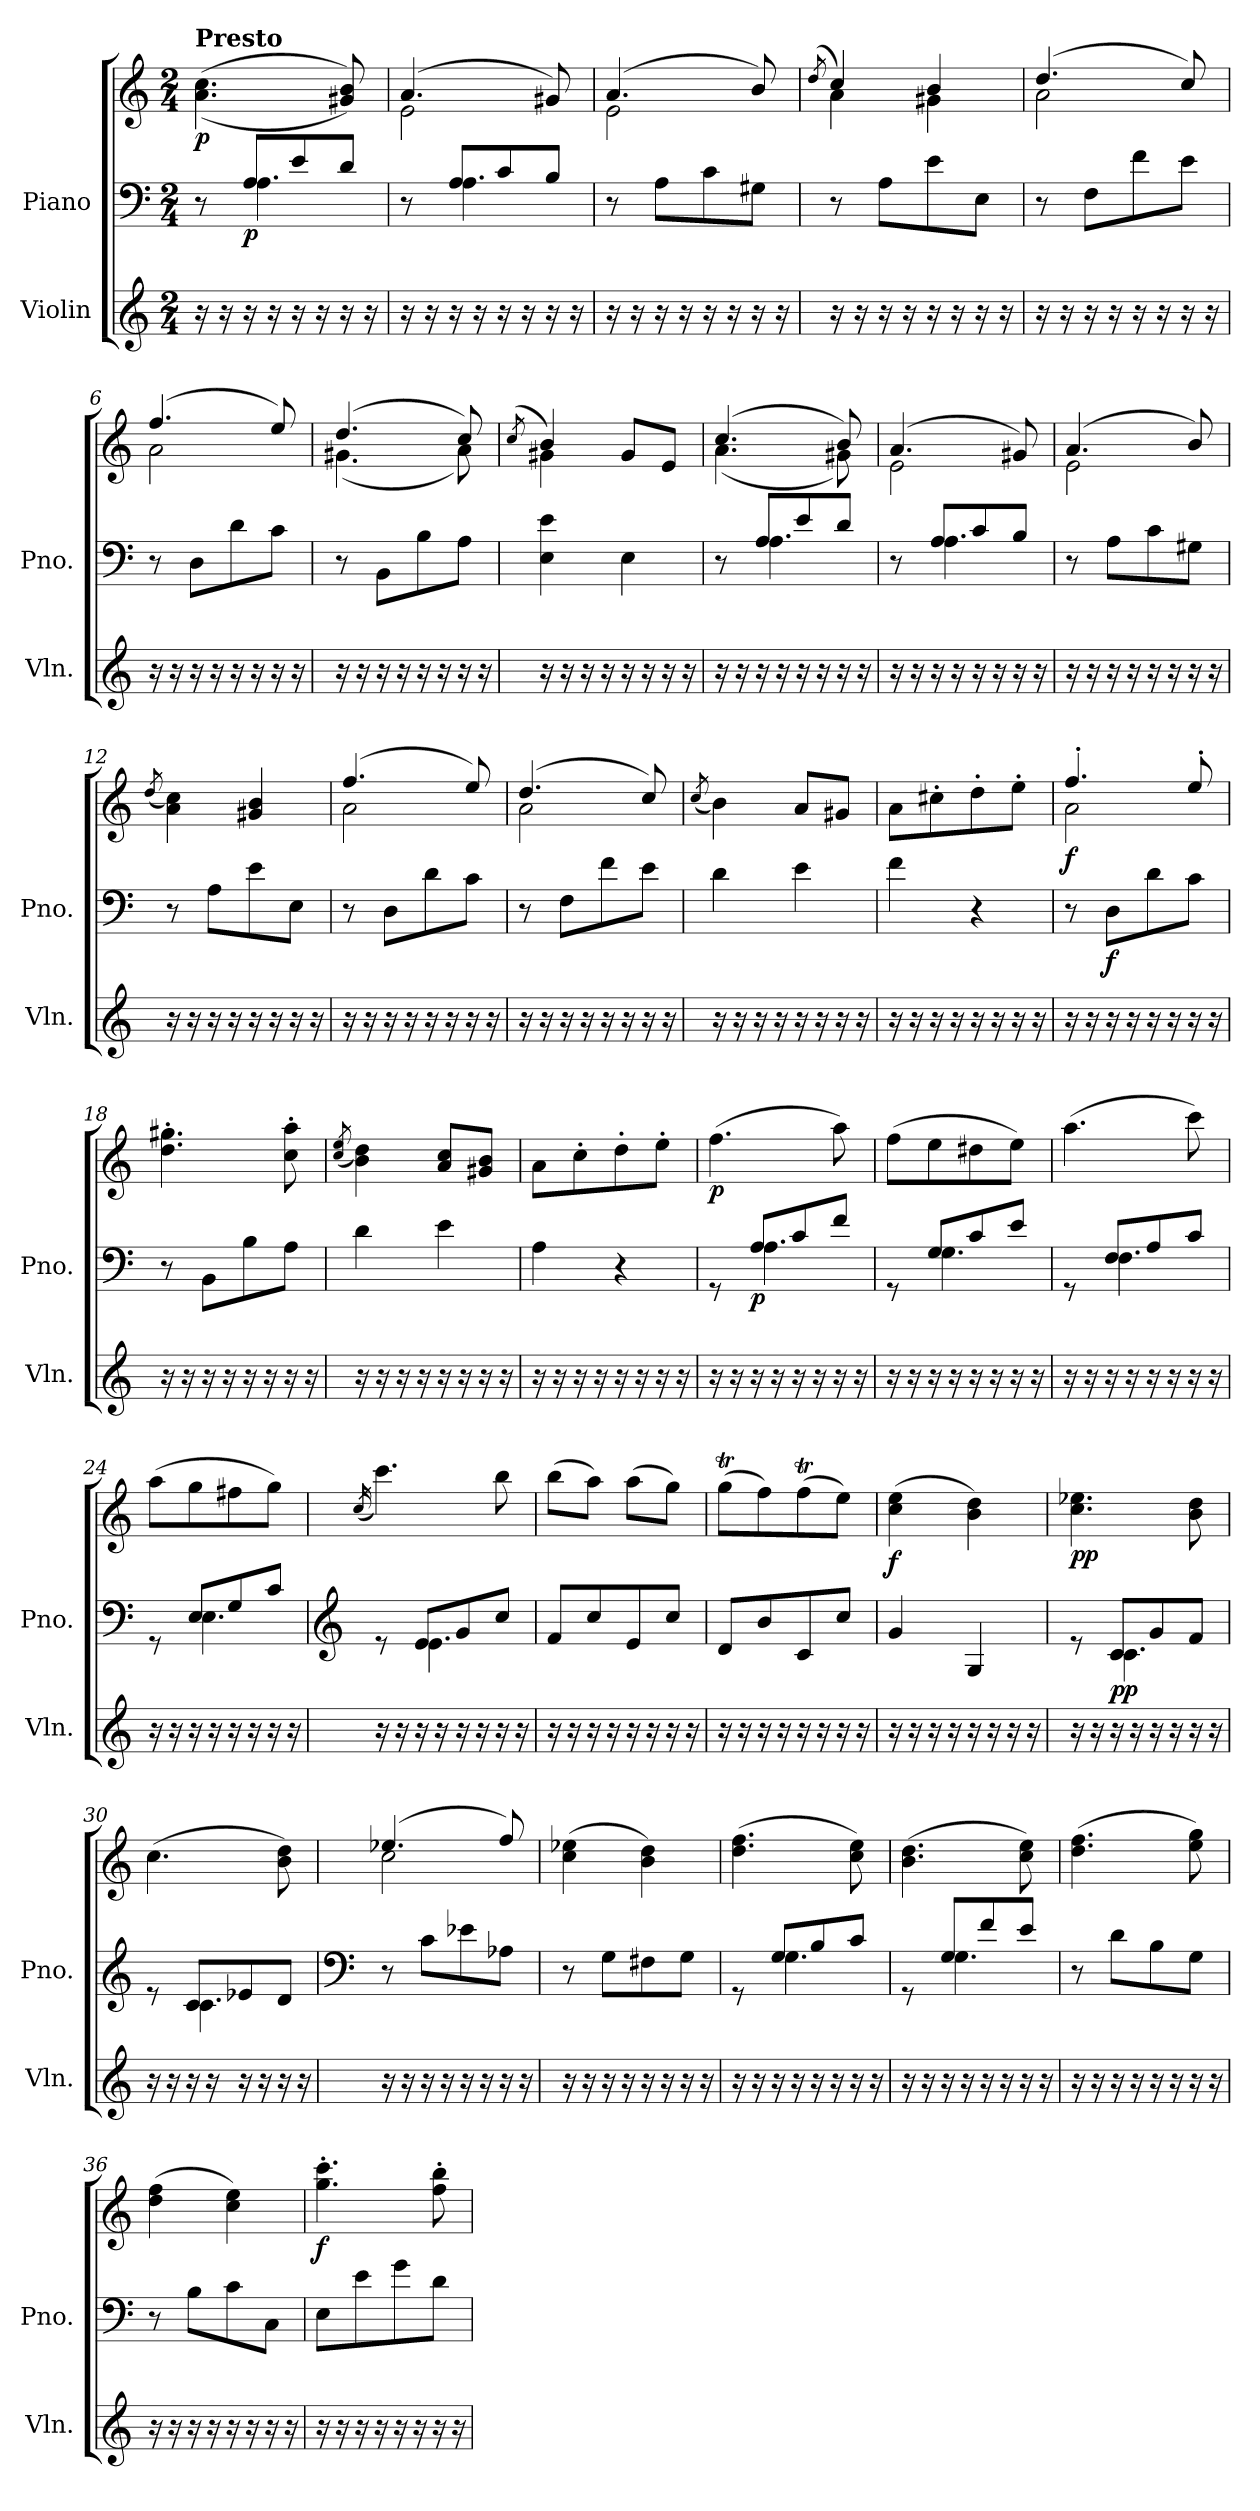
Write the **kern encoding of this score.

**kern	**kern	**kern	**dynam
*part2	*part1	*part1	*part1
*staff3	*staff2	*staff1	*staff1/2
*I"Violin	*I"Piano	*	*
*I'Vln.	*I'Pno.	*	*
*clefG2	*clefF4	*clefG2	*
*k[]	*k[]	*k[]	*
*M2/4	*M2/4	*M2/4	*
=1	=1	=1	=1
*	*^	*^	*
!	!	!	!LO:TX:a:B:t=Presto	!	!
!	!	!	!	!	!LO:DY:b
16r	8r	8ryy	(>(<4.a\ 4.cc\	4.ryy	p
16r	.	.	.	.	.
!	!	!	!	!	!LO:DY:b=2
16r	8A/L	4.A\	.	.	p
16r	.	.	.	.	.
16r	8e/	.	.	.	.
16r	.	.	.	.	.
16r	8d/J	.	8g#X/ 8b/))	8ryy	.
16r	.	.	.	.	.
=2	=2	=2	=2	=2	=2
16r	8r	8ryy	(>4.a/	2e\	.
16r	.	.	.	.	.
16r	8A/L	4.A\	.	.	.
16r	.	.	.	.	.
16r	8c/	.	.	.	.
16r	.	.	.	.	.
16r	8B/J	.	8g#X/)	.	.
16r	.	.	.	.	.
*	*v	*v	*	*	*
=3	=3	=3	=3	=3
16r	8r	(>4.a/	2e\	.
16r	.	.	.	.
16r	8A\L	.	.	.
16r	.	.	.	.
16r	8c\	.	.	.
16r	.	.	.	.
16r	8G#X\J	8b/)	.	.
16r	.	.	.	.
=4	=4	=4	=4	=4
.	.	(>8qdd/	.	.
16r	8r	4cc/)	4a\	.
16r	.	.	.	.
16r	8A\L	.	.	.
16r	.	.	.	.
16r	8e\	4b/	4g#X\	.
16r	.	.	.	.
16r	8E\J	.	.	.
16r	.	.	.	.
=5	=5	=5	=5	=5
16r	8r	(>4.dd/	2a\	.
16r	.	.	.	.
16r	8F\L	.	.	.
16r	.	.	.	.
16r	8f\	.	.	.
16r	.	.	.	.
16r	8e\J	8cc/)	.	.
16r	.	.	.	.
=6	=6	=6	=6	=6
16r	8r	(>4.ff/	2a\	.
16r	.	.	.	.
16r	8D\L	.	.	.
16r	.	.	.	.
16r	8d\	.	.	.
16r	.	.	.	.
16r	8c\J	8ee/)	.	.
16r	.	.	.	.
!!LO:LB:g=z	!!
=7	=7	=7	=7	=7
16r	8r	(>4.dd/	(<4.g#X\	.
16r	.	.	.	.
16r	8BB\L	.	.	.
16r	.	.	.	.
16r	8B\	.	.	.
16r	.	.	.	.
16r	8A\J	8cc/)	8a\)	.
16r	.	.	.	.
=8	=8	=8	=8	=8
.	.	(>8qcc/	.	.
16r	4E\ 4e\	4b/)	4g#X\	.
16r	.	.	.	.
16r	.	.	.	.
16r	.	.	.	.
16r	4E\	8g#/L	4ryy	.
16r	.	.	.	.
16r	.	8e/J	.	.
16r	.	.	.	.
=9	=9	=9	=9	=9
*	*^	*	*	*
16r	8r	8ryy	(>4.cc/	(<4.a\	.
16r	.	.	.	.	.
16r	8A/L	4.A\	.	.	.
16r	.	.	.	.	.
16r	8e/	.	.	.	.
16r	.	.	.	.	.
16r	8d/J	.	8b/)	8g#X\)	.
16r	.	.	.	.	.
=10	=10	=10	=10	=10	=10
16r	8r	8ryy	(>4.a/	2e\	.
16r	.	.	.	.	.
16r	8A/L	4.A\	.	.	.
16r	.	.	.	.	.
16r	8c/	.	.	.	.
16r	.	.	.	.	.
16r	8B/J	.	8g#X/)	.	.
16r	.	.	.	.	.
*	*v	*v	*	*	*
=11	=11	=11	=11	=11
16r	8r	(>4.a/	2e\	.
16r	.	.	.	.
16r	8A\L	.	.	.
16r	.	.	.	.
16r	8c\	.	.	.
16r	.	.	.	.
16r	8G#X\J	8b/)	.	.
16r	.	.	.	.
*	*	*v	*v	*
=12	=12	=12	=12
.	.	(>8qdd/	.
16r	8r	4a\ 4cc\)	.
16r	.	.	.
16r	8A\L	.	.
16r	.	.	.
16r	8e\	4g#X/ 4b/	.
16r	.	.	.
16r	8E\J	.	.
16r	.	.	.
!!LO:LB:g=z
=13	=13	=13	=13
*	*	*^	*
16r	8r	(>4.ff/	2a\	.
16r	.	.	.	.
16r	8D\L	.	.	.
16r	.	.	.	.
16r	8d\	.	.	.
16r	.	.	.	.
16r	8c\J	8ee/)	.	.
16r	.	.	.	.
=14	=14	=14	=14	=14
16r	8r	(>4.dd/	2a\	.
16r	.	.	.	.
16r	8F\L	.	.	.
16r	.	.	.	.
16r	8f\	.	.	.
16r	.	.	.	.
16r	8e\J	8cc/)	.	.
16r	.	.	.	.
*	*	*v	*v	*
=15	=15	=15	=15
.	.	(<8qcc/	.
16r	4d\	4b\)	.
16r	.	.	.
16r	.	.	.
16r	.	.	.
16r	4e\	8a/L	.
16r	.	.	.
16r	.	8g#X/J	.
16r	.	.	.
=16	=16	=16	=16
16r	4f\	8a\L	.
16r	.	.	.
16r	.	8cc#X'\	.
16r	.	.	.
16r	4r	8dd'\	.
16r	.	.	.
16r	.	8ee'\J	.
16r	.	.	.
=17	=17	=17	=17
*	*	*^	*
!	!	!	!	!LO:DY:b
16r	8r	4.ff'/	2a\	f
16r	.	.	.	.
!	!	!	!	!LO:DY:b=2
16r	8D\L	.	.	f
16r	.	.	.	.
16r	8d\	.	.	.
16r	.	.	.	.
16r	8c\J	8ee'/	.	.
16r	.	.	.	.
*	*	*v	*v	*
=18	=18	=18	=18
16r	8r	4.dd\' 4.gg#X\'	.
16r	.	.	.
16r	8BB\L	.	.
16r	.	.	.
16r	8B\	.	.
16r	.	.	.
16r	8A\J	8cc\' 8aa\'	.
16r	.	.	.
!!LO:PB:g=z
=19	=19	=19	=19
.	.	(<8qcc/ 8qee/	.
16r	4d\	4b\ 4dd\)	.
16r	.	.	.
16r	.	.	.
16r	.	.	.
16r	4e\	8a/ 8cc/L	.
16r	.	.	.
16r	.	8g#X/ 8b/J	.
16r	.	.	.
=20	=20	=20	=20
16r	4A\	8a\L	.
16r	.	.	.
16r	.	8cc'\	.
16r	.	.	.
16r	4r	8dd'\	.
16r	.	.	.
16r	.	8ee'\J	.
16r	.	.	.
=21	=21	=21	=21
*	*^	*	*
!	!	!	!	!LO:DY:b
16r	8rGG	8ryy	(>4.ff\	p
16r	.	.	.	.
!	!	!	!	!LO:DY:b=2
16r	8A/L	4.A\	.	p
16r	.	.	.	.
16r	8c/	.	.	.
16r	.	.	.	.
16r	8f/J	.	8aa\)	.
16r	.	.	.	.
=22	=22	=22	=22	=22
16r	8rGG	8ryy	(>8ff\L	.
16r	.	.	.	.
16r	8G/L	4.G\	8ee\	.
16r	.	.	.	.
16r	8c/	.	8dd#X\	.
16r	.	.	.	.
16r	8e/J	.	8ee\J)	.
16r	.	.	.	.
=23	=23	=23	=23	=23
16r	8rGG	8ryy	(>4.aa\	.
16r	.	.	.	.
16r	8F/L	4.F\	.	.
16r	.	.	.	.
16r	8A/	.	.	.
16r	.	.	.	.
16r	8c/J	.	8ccc\)	.
16r	.	.	.	.
=24	=24	=24	=24	=24
16r	8rGG	8ryy	(>8aa\L	.
16r	.	.	.	.
16r	8E/L	4.E\	8gg\	.
16r	.	.	.	.
16r	8G/	.	8ff#X\	.
16r	.	.	.	.
16r	8c/J	.	8gg\J)	.
16r	.	.	.	.
!!LO:LB:g=z
=25	=25	=25	=25	=25
*	*clefG2	*	*	*
.	.	.	(>16qcc/	.
16r	8re	8ryy	4.ccc\)	.
16r	.	.	.	.
16r	8e/L	4.e\	.	.
16r	.	.	.	.
16r	8g/	.	.	.
16r	.	.	.	.
16r	8cc/J	.	8bb\	.
16r	.	.	.	.
*	*v	*v	*	*
=26	=26	=26	=26
16r	8f/L	(>8bb\L	.
16r	.	.	.
16r	8cc/	8aa\J)	.
16r	.	.	.
16r	8e/	(>8aa\L	.
16r	.	.	.
16r	8cc/J	8gg\J)	.
16r	.	.	.
=27	=27	=27	=27
16r	8d/L	(>8ggT\L	.
16r	.	.	.
16r	8b/	8ff\)	.
16r	.	.	.
16r	8c/	(>8ffT\	.
16r	.	.	.
16r	8cc/J	8ee\J)	.
16r	.	.	.
=28	=28	=28	=28
!	!	!	!LO:DY:b
16r	4g/	(>4cc\ 4ee\	f
16r	.	.	.
16r	.	.	.
16r	.	.	.
16r	4G/	4b\ 4dd\)	.
16r	.	.	.
16r	.	.	.
16r	.	.	.
=29	=29	=29	=29
*	*^	*	*
!	!	!	!	!LO:DY:b
16r	8re	8ryy	4.cc\ 4.ee-X\	pp
16r	.	.	.	.
!	!	!	!	!LO:DY:b=2
16r	8c/L	4.c\	.	pp
16r	.	.	.	.
16r	8g/	.	.	.
16r	.	.	.	.
16r	8f/J	.	8b\ 8dd\	.
16r	.	.	.	.
=30	=30	=30	=30	=30
16r	8re	8ryy	(>4.cc\	.
16r	.	.	.	.
16r	8c/L	4.c\	.	.
16r	.	.	.	.
16r	8e-X/	.	.	.
16r	.	.	.	.
16r	8d/J	.	8b\ 8dd\)	.
16r	.	.	.	.
*	*v	*v	*	*
!!LO:LB:g=z
=31	=31	=31	=31
*	*clefF4	*	*
*	*	*^	*
16r	8r	(>4.ee-X/	2cc\	.
16r	.	.	.	.
16r	8c\L	.	.	.
16r	.	.	.	.
16r	8e-X\	.	.	.
16r	.	.	.	.
16r	8A-X\J	8ff/)	.	.
16r	.	.	.	.
*	*	*v	*v	*
=32	=32	=32	=32
16r	8r	(>4cc\ 4ee-X\	.
16r	.	.	.
16r	8G\L	.	.
16r	.	.	.
16r	8F#X\	4b\ 4dd\)	.
16r	.	.	.
16r	8G\J	.	.
16r	.	.	.
=33	=33	=33	=33
*	*^	*	*
16r	8rGG	8ryy	(>4.dd\ 4.ff\	.
16r	.	.	.	.
16r	8G/L	4.G\	.	.
16r	.	.	.	.
16r	8B/	.	.	.
16r	.	.	.	.
16r	8c/J	.	8cc\ 8ee\)	.
16r	.	.	.	.
=34	=34	=34	=34	=34
16r	8rGG	8ryy	(>4.b\ 4.dd\	.
16r	.	.	.	.
16r	8G/L	4.G\	.	.
16r	.	.	.	.
16r	8f/	.	.	.
16r	.	.	.	.
16r	8e/J	.	8cc\ 8ee\)	.
16r	.	.	.	.
*	*v	*v	*	*
=35	=35	=35	=35
16r	8r	(>4.dd\ 4.ff\	.
16r	.	.	.
16r	8d\L	.	.
16r	.	.	.
16r	8B\	.	.
16r	.	.	.
16r	8G\J	8ee\ 8gg\)	.
16r	.	.	.
=36	=36	=36	=36
16r	8r	(>4dd\ 4ff\	.
16r	.	.	.
16r	8B\L	.	.
16r	.	.	.
16r	8c\	4cc\ 4ee\)	.
16r	.	.	.
16r	8C\J	.	.
16r	.	.	.
!!LO:LB:g=z
=37	=37	=37	=37
!	!	!	!LO:DY:b
16r	8E\L	4.gg\' 4.ccc\'	f
16r	.	.	.
16r	8e\	.	.
16r	.	.	.
16r	8g\	.	.
16r	.	.	.
16r	8d\J	8ff\' 8bb\'	.
16r	.	.	.
=	=	=	=
*-	*-	*-	*-
